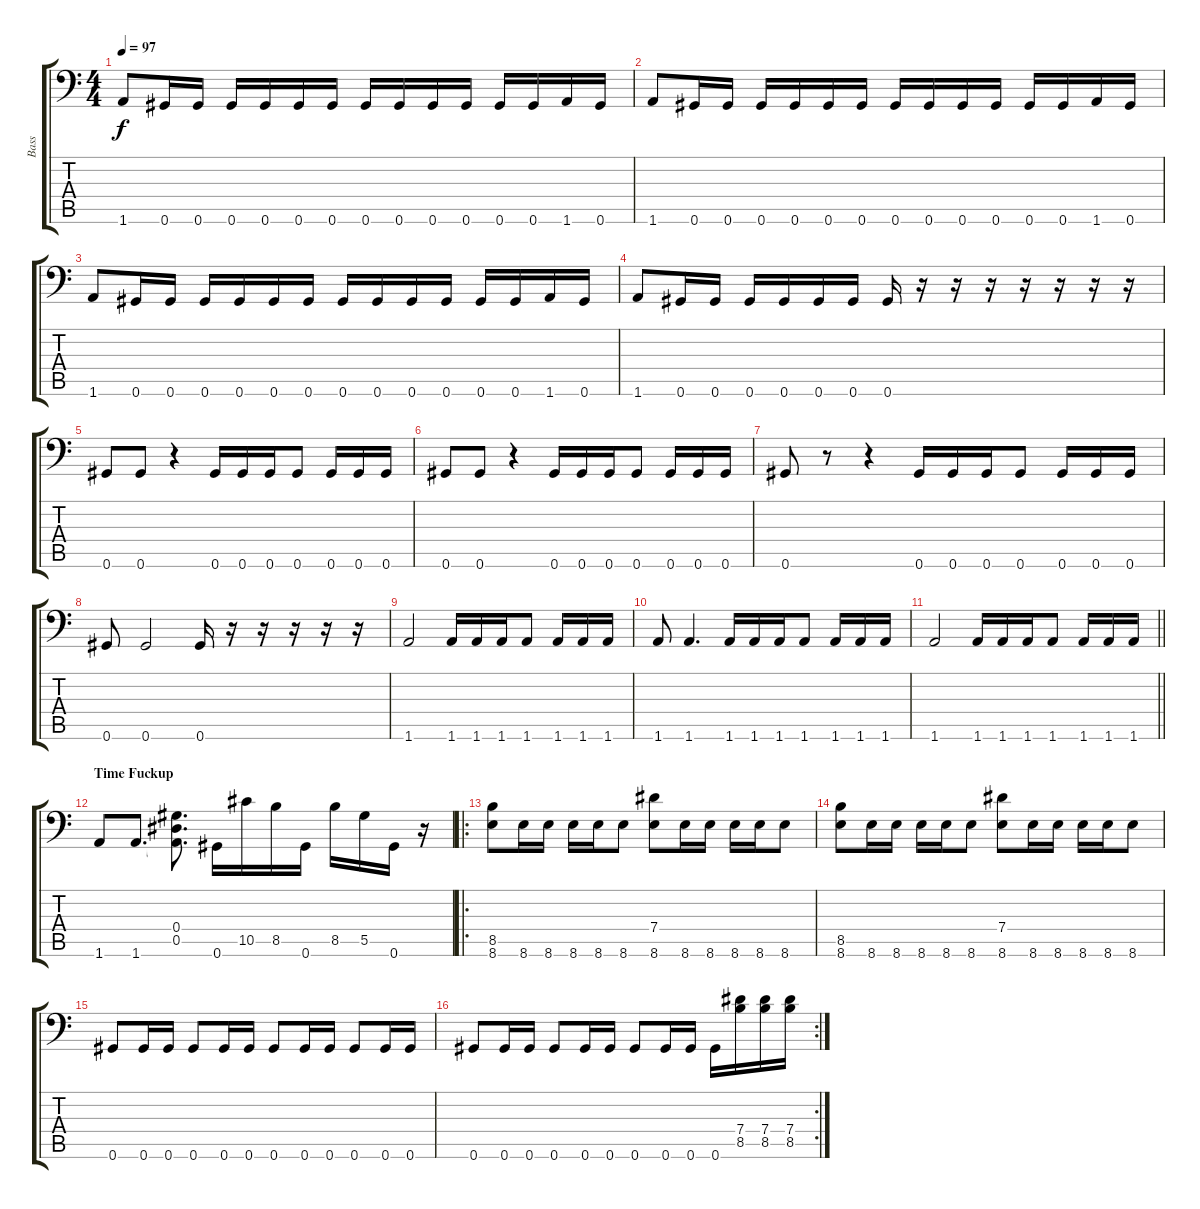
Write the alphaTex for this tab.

\track ("Bass" "Bass") {instrument electricbasspick}
\staff {score tabs}
\tuning (Bb3 F3 Db3 Ab2 Eb2 Ab1) {hide}
\ts (4 4)
\tempo 97
\clef f4
\ks c
1.6.8{dy f} 0.6.16 0.6.16 0.6.16 0.6.16 0.6.16 0.6.16 0.6.16 0.6.16 0.6.16 0.6.16 0.6.16 0.6.16 1.6.16 0.6.16 |
1.6.8 0.6.16 0.6.16 0.6.16 0.6.16 0.6.16 0.6.16 0.6.16 0.6.16 0.6.16 0.6.16 0.6.16 0.6.16 1.6.16 0.6.16 |
1.6.8 0.6.16 0.6.16 0.6.16 0.6.16 0.6.16 0.6.16 0.6.16 0.6.16 0.6.16 0.6.16 0.6.16 0.6.16 1.6.16 0.6.16 |
1.6.8 0.6.16 0.6.16 0.6.16 0.6.16 0.6.16 0.6.16 0.6.16 r.16 r.16 r.16 r.16 r.16 r.16 r.16 |
0.6.8 0.6.8 r.4 0.6.16 0.6.16 0.6.16 0.6.8 0.6.16 0.6.16 0.6.16 |
0.6.8 0.6.8 r.4 0.6.16 0.6.16 0.6.16 0.6.8 0.6.16 0.6.16 0.6.16 |
0.6.8 r.8 r.4 0.6.16 0.6.16 0.6.16 0.6.8 0.6.16 0.6.16 0.6.16 |
0.6.8 0.6.2 0.6.16 r.16 r.16 r.16 r.16 r.16 |
1.6.2 1.6.16 1.6.16 1.6.16 1.6.8 1.6.16 1.6.16 1.6.16 |
1.6.8 1.6.4{d} 1.6.16 1.6.16 1.6.16 1.6.8 1.6.16 1.6.16 1.6.16 |
\barLineRight lightlight
1.6.2 1.6.16 1.6.16 1.6.16 1.6.8 1.6.16 1.6.16 1.6.16 |
\section ("" "Time Fuckup")
1.6.8 1.6.8{d} (0.4 0.5 1.6{t}).8{d} 0.6.16 10.5.16 8.5.16 0.6.16 8.5.16 5.5.16 0.6.16 r.16 |
\ro
(8.5 8.6).8 8.6.16 8.6.16 8.6.16 8.6.16 8.6.8 (7.4 8.6).8 8.6.16 8.6.16 8.6.16 8.6.16 8.6.8 |
(8.5 8.6).8 8.6.16 8.6.16 8.6.16 8.6.16 8.6.8 (7.4 8.6).8 8.6.16 8.6.16 8.6.16 8.6.16 8.6.8 |
0.6.8 0.6.16 0.6.16 0.6.8 0.6.16 0.6.16 0.6.8 0.6.16 0.6.16 0.6.8 0.6.16 0.6.16 |
\rc 2
0.6.8 0.6.16 0.6.16 0.6.8 0.6.16 0.6.16 0.6.8 0.6.16 0.6.16 0.6.16 (7.4 8.5).16 (7.4 8.5).16 (7.4 8.5).16
